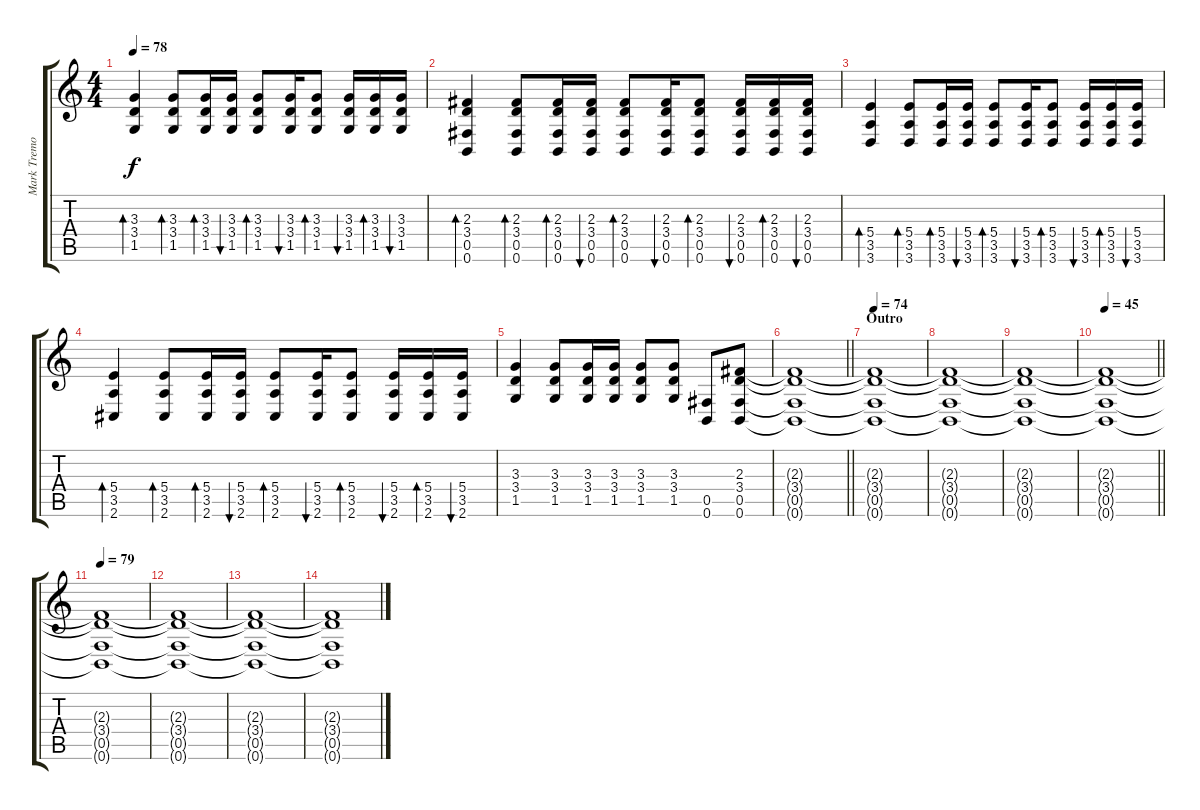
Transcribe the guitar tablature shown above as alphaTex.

\track ("Mark Tremonti (Rhythm Guitar)" "Mark Tremo") {instrument distortionguitar}
\staff {score tabs}
\tuning (Db4 Ab3 E3 B2 Gb2 B1) {hide}
\ts (4 4)
\tempo 78
\clef g2
\ks c
(3.3 3.4 1.5).4{bd 60 dy f} (3.3 3.4 1.5).8{bd 60} (3.3 3.4 1.5).16{bd 60} (3.3 3.4 1.5).16{bu 60} (3.3 3.4 1.5).8{bd 60} (3.3 3.4 1.5).16{bu 60} (3.3 3.4 1.5).8{bd 60} (3.3 3.4 1.5).16{bu 60} (3.3 3.4 1.5).16{bd 60} (3.3 3.4 1.5).16{bu 60} |
(2.3 3.4 0.5 0.6).4{bd 60} (2.3 3.4 0.5 0.6).8{bd 30} (2.3 3.4 0.5 0.6).16{bd 60} (2.3 3.4 0.5 0.6).16{bu 60} (2.3 3.4 0.5 0.6).8{bd 60} (2.3 3.4 0.5 0.6).16{bu 60} (2.3 3.4 0.5 0.6).8{bd 60} (2.3 3.4 0.5 0.6).16{bu 60} (2.3 3.4 0.5 0.6).16{bd 60} (2.3 3.4 0.5 0.6).16{bu 60} |
(5.4 3.5 3.6).4{bd 60} (5.4 3.5 3.6).8{bd 30} (5.4 3.5 3.6).16{bd 60} (5.4 3.5 3.6).16{bu 60} (5.4 3.5 3.6).8{bd 60} (5.4 3.5 3.6).16{bu 60} (5.4 3.5 3.6).8{bd 60} (5.4 3.5 3.6).16{bu 60} (5.4 3.5 3.6).16{bd 60} (5.4 3.5 3.6).16{bu 60} |
(5.4 3.5 2.6).4{bd 60} (5.4 3.5 2.6).8{bd 60} (5.4 3.5 2.6).16{bd 60} (5.4 3.5 2.6).16{bu 60} (5.4 3.5 2.6).8{bd 60} (5.4 3.5 2.6).16{bu 60} (5.4 3.5 2.6).8{bd 60} (5.4 3.5 2.6).16{bu 60} (5.4 3.5 2.6).16{bd 60} (5.4 3.5 2.6).16{bu 60} |
(3.3 3.4 1.5).4 (3.3 3.4 1.5).8 (3.3 3.4 1.5).16 (3.3 3.4 1.5).16 (3.3 3.4 1.5).8 (3.3 3.4 1.5).8 (0.5 0.6).8 (2.3 3.4 0.5 0.6).8 |
\barLineRight lightlight
(2.3{t} 3.4{t} 0.5{t} 0.6{t}).1 |
\section ("" "Outro")
\tempo 74
(2.3{t} 3.4{t} 0.5{t} 0.6{t}).1{volume 5} |
(2.3{t} 3.4{t} 0.5{t} 0.6{t}).1 |
(2.3{t} 3.4{t} 0.5{t} 0.6{t}).1 |
\tempo 45
\barLineRight lightlight
(2.3{t} 3.4{t} 0.5{t} 0.6{t}).1 |
\tempo 79
(2.3{t} 3.4{t} 0.5{t} 0.6{t}).1 |
(2.3{t} 3.4{t} 0.5{t} 0.6{t}).1 |
(2.3{t} 3.4{t} 0.5{t} 0.6{t}).1 |
(2.3{t} 3.4{t} 0.5{t} 0.6{t}).1
